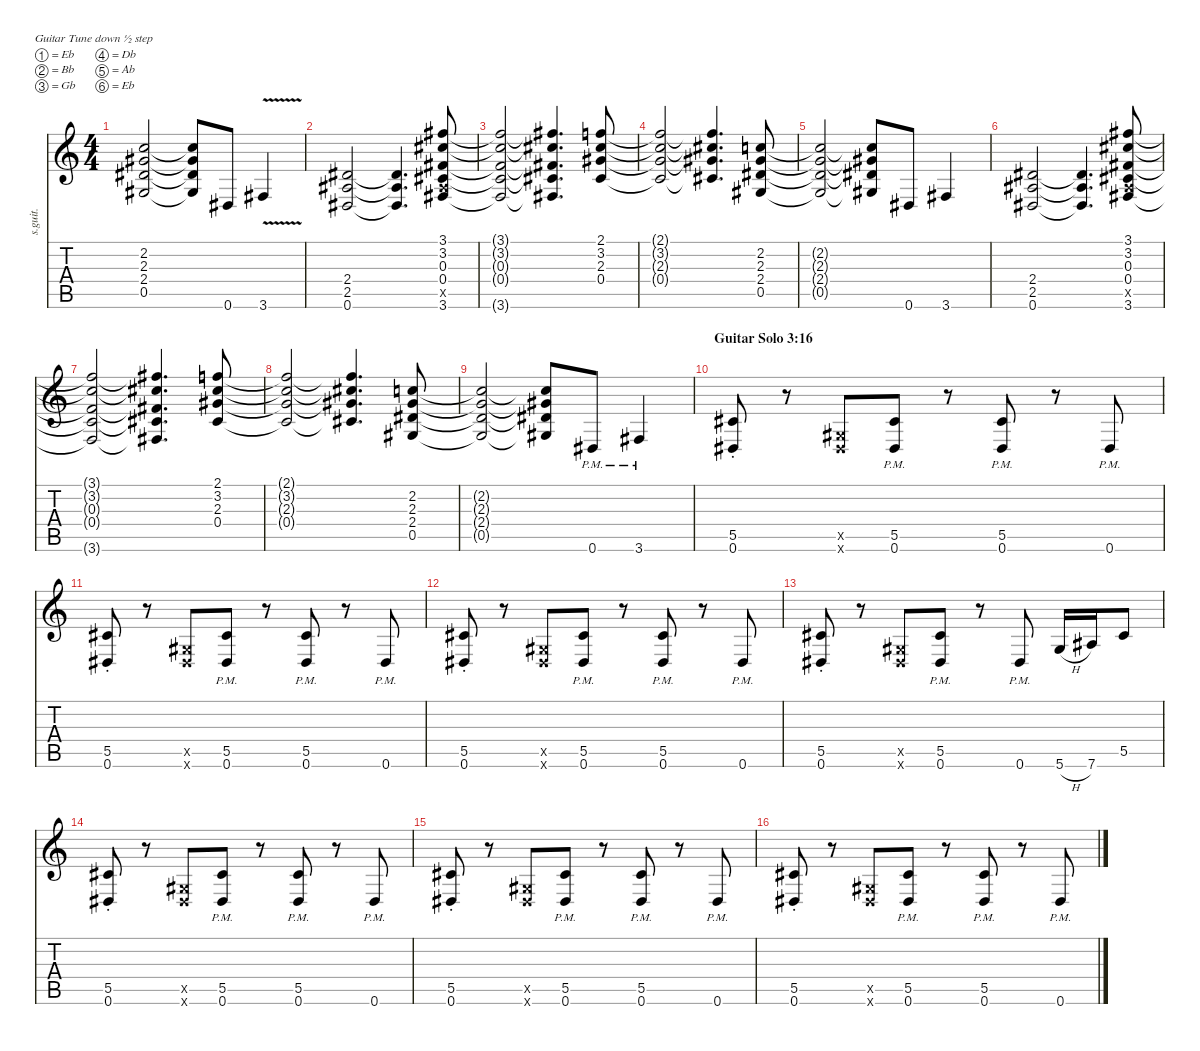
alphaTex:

\defaultSystemsLayout 4
\hideDynamics
\bracketExtendMode nobrackets
\track ("Jerry Cantrell - Rhythm Guitar" "s.guit.") {instrument distortionguitar}
\staff {score tabs}
\tuning (Eb4 Bb3 Gb3 Db3 Ab2 Eb2)
\ts (4 4)
\tempo (111 hide)
\clef g2
\ks c
(2.2{t} 2.3{t acc #} 2.4{t acc #} 0.5{t acc #}).2{dy f} (2.2{t} 2.3{t acc #} 2.4{t acc #} 0.5{t acc #}).8 0.6{acc #}.8 3.6{v acc #}.4 |
(2.4{acc #} 2.5{acc #} 0.6{acc #}).2 (2.4{t acc #} 2.5{t acc #} 0.6{t acc #}).4{d} (3.1{acc #} 3.2{acc #} 0.3{acc #} 0.4{acc #} 2.5{x acc #} 3.6{acc #}).8 |
(3.1{t acc #} 3.2{t acc #} 0.3{t acc #} 0.4{t acc #} 3.6{t acc #}).2 (3.1{t acc #} 3.2{t acc #} 0.3{t acc #} 0.4{t acc #} 3.6{t acc #}).4{d} (2.1 3.2{acc #} 2.3{acc #} 0.4{acc #}).8 |
(2.1{t} 3.2{t acc #} 2.3{t acc #} 0.4{t acc #}).2 (2.1{t} 3.2{t acc #} 2.3{t acc #} 0.4{t acc #}).4{d} (2.2 2.3{acc #} 2.4{acc #} 0.5{acc #}).8 |
(2.2{t} 2.3{t acc #} 2.4{t acc #} 0.5{t acc #}).2 (2.2{t} 2.3{t acc #} 2.4{t acc #} 0.5{t acc #}).8 0.6{acc #}.8 3.6{acc #}.4 |
(2.4{acc #} 2.5{acc #} 0.6{acc #}).2 (2.4{t acc #} 2.5{t acc #} 0.6{t acc #}).4{d} (3.1{acc #} 3.2{acc #} 0.3{acc #} 0.4{acc #} 2.5{x acc #} 3.6{acc #}).8 |
(3.1{t acc #} 3.2{t acc #} 0.3{t acc #} 0.4{t acc #} 3.6{t acc #}).2 (3.1{t acc #} 3.2{t acc #} 0.3{t acc #} 0.4{t acc #} 3.6{t acc #}).4{d} (2.1 3.2{acc #} 2.3{acc #} 0.4{acc #}).8 |
(2.1{t} 3.2{t acc #} 2.3{t acc #} 0.4{t acc #}).2 (2.1{t} 3.2{t acc #} 2.3{t acc #} 0.4{t acc #}).4{d} (2.2 2.3{acc #} 2.4{acc #} 0.5{acc #}).8 |
(2.2{t} 2.3{t acc #} 2.4{t acc #} 0.5{t acc #}).2 (2.2{t} 2.3{t acc #} 2.4{t acc #} 0.5{t acc #}).8 0.6{pm acc #}.8 3.6{pm acc #}.4 |
\section ("" "Guitar Solo 3:16")
(5.5{st acc #} 0.6{st acc #}).8 r.8 (0.5{x acc #} 0.6{x acc #}).8 (5.5{pm acc #} 0.6{pm acc #}).8 r.8 (5.5{pm acc #} 0.6{pm acc #}).8 r.8 0.6{pm acc #}.8 |
(5.5{st acc #} 0.6{st acc #}).8 r.8 (0.5{x acc #} 0.6{x acc #}).8 (5.5{pm acc #} 0.6{pm acc #}).8 r.8 (5.5{pm acc #} 0.6{pm acc #}).8 r.8 0.6{pm acc #}.8 |
(5.5{st acc #} 0.6{st acc #}).8 r.8 (0.5{x acc #} 0.6{x acc #}).8 (5.5{pm acc #} 0.6{pm acc #}).8 r.8 (5.5{pm acc #} 0.6{pm acc #}).8 r.8 0.6{pm acc #}.8 |
(5.5{st acc #} 0.6{st acc #}).8 r.8 (0.5{x acc #} 0.6{x acc #}).8 (5.5{pm acc #} 0.6{pm acc #}).8 r.8 0.6{pm acc #}.8 5.6{h acc #}.16 7.6{acc #}.16 5.5{acc #}.8 |
(5.5{st acc #} 0.6{st acc #}).8 r.8 (0.5{x acc #} 0.6{x acc #}).8 (5.5{pm acc #} 0.6{pm acc #}).8 r.8 (5.5{pm acc #} 0.6{pm acc #}).8 r.8 0.6{pm acc #}.8 |
(5.5{st acc #} 0.6{st acc #}).8 r.8 (0.5{x acc #} 0.6{x acc #}).8 (5.5{pm acc #} 0.6{pm acc #}).8 r.8 (5.5{pm acc #} 0.6{pm acc #}).8 r.8 0.6{pm acc #}.8 |
(5.5{st acc #} 0.6{st acc #}).8 r.8 (0.5{x acc #} 0.6{x acc #}).8 (5.5{pm acc #} 0.6{pm acc #}).8 r.8 (5.5{pm acc #} 0.6{pm acc #}).8 r.8 0.6{pm acc #}.8
